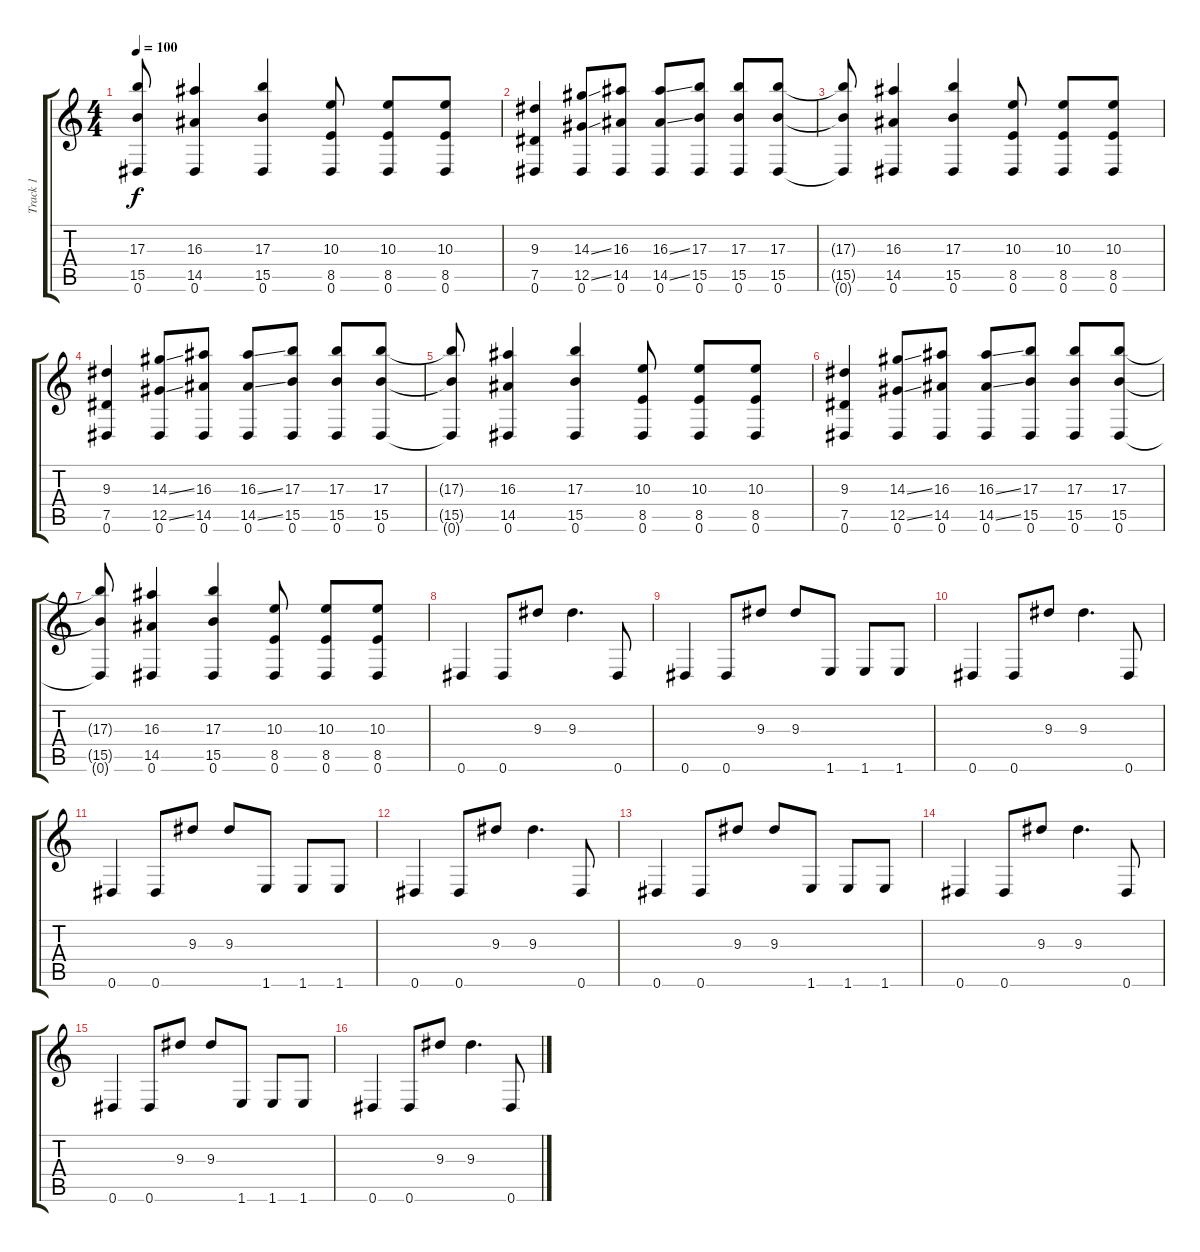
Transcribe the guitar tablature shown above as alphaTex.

\track ("Track 1" "Track 1") {instrument distortionguitar}
\staff {score tabs}
\tuning (Eb4 Bb3 Gb3 Db3 Ab2 Eb2) {hide}
\ts (4 4)
\tempo 100
\clef g2
\ks c
(17.3{t} 15.5{t} 0.6{t}).8{dy f} (16.3 14.5 0.6).4 (17.3 15.5 0.6).4 (10.3 8.5 0.6).8 (10.3 8.5 0.6).8 (10.3 8.5 0.6).8 |
(9.3 7.5 0.6).4 (14.3{ss} 12.5{ss} 0.6).8 (16.3 14.5 0.6).8 (16.3{ss} 14.5{ss} 0.6).8 (17.3 15.5 0.6).8 (17.3 15.5 0.6).8 (17.3 15.5 0.6).8 |
(17.3{t} 15.5{t} 0.6{t}).8 (16.3 14.5 0.6).4 (17.3 15.5 0.6).4 (10.3 8.5 0.6).8 (10.3 8.5 0.6).8 (10.3 8.5 0.6).8 |
(9.3 7.5 0.6).4 (14.3{ss} 12.5{ss} 0.6).8 (16.3 14.5 0.6).8 (16.3{ss} 14.5{ss} 0.6).8 (17.3 15.5 0.6).8 (17.3 15.5 0.6).8 (17.3 15.5 0.6).8 |
(17.3{t} 15.5{t} 0.6{t}).8 (16.3 14.5 0.6).4 (17.3 15.5 0.6).4 (10.3 8.5 0.6).8 (10.3 8.5 0.6).8 (10.3 8.5 0.6).8 |
(9.3 7.5 0.6).4 (14.3{ss} 12.5{ss} 0.6).8 (16.3 14.5 0.6).8 (16.3{ss} 14.5{ss} 0.6).8 (17.3 15.5 0.6).8 (17.3 15.5 0.6).8 (17.3 15.5 0.6).8 |
(17.3{t} 15.5{t} 0.6{t}).8 (16.3 14.5 0.6).4 (17.3 15.5 0.6).4 (10.3 8.5 0.6).8 (10.3 8.5 0.6).8 (10.3 8.5 0.6).8 |
0.6.4 0.6.8 9.3.8 9.3.4{d} 0.6.8 |
0.6.4 0.6.8 9.3.8 9.3.8 1.6.8 1.6.8 1.6.8 |
0.6.4 0.6.8 9.3.8 9.3.4{d} 0.6.8 |
0.6.4 0.6.8 9.3.8 9.3.8 1.6.8 1.6.8 1.6.8 |
0.6.4 0.6.8 9.3.8 9.3.4{d} 0.6.8 |
0.6.4 0.6.8 9.3.8 9.3.8 1.6.8 1.6.8 1.6.8 |
0.6.4 0.6.8 9.3.8 9.3.4{d} 0.6.8 |
0.6.4 0.6.8 9.3.8 9.3.8 1.6.8 1.6.8 1.6.8 |
0.6.4 0.6.8 9.3.8 9.3.4{d} 0.6.8
